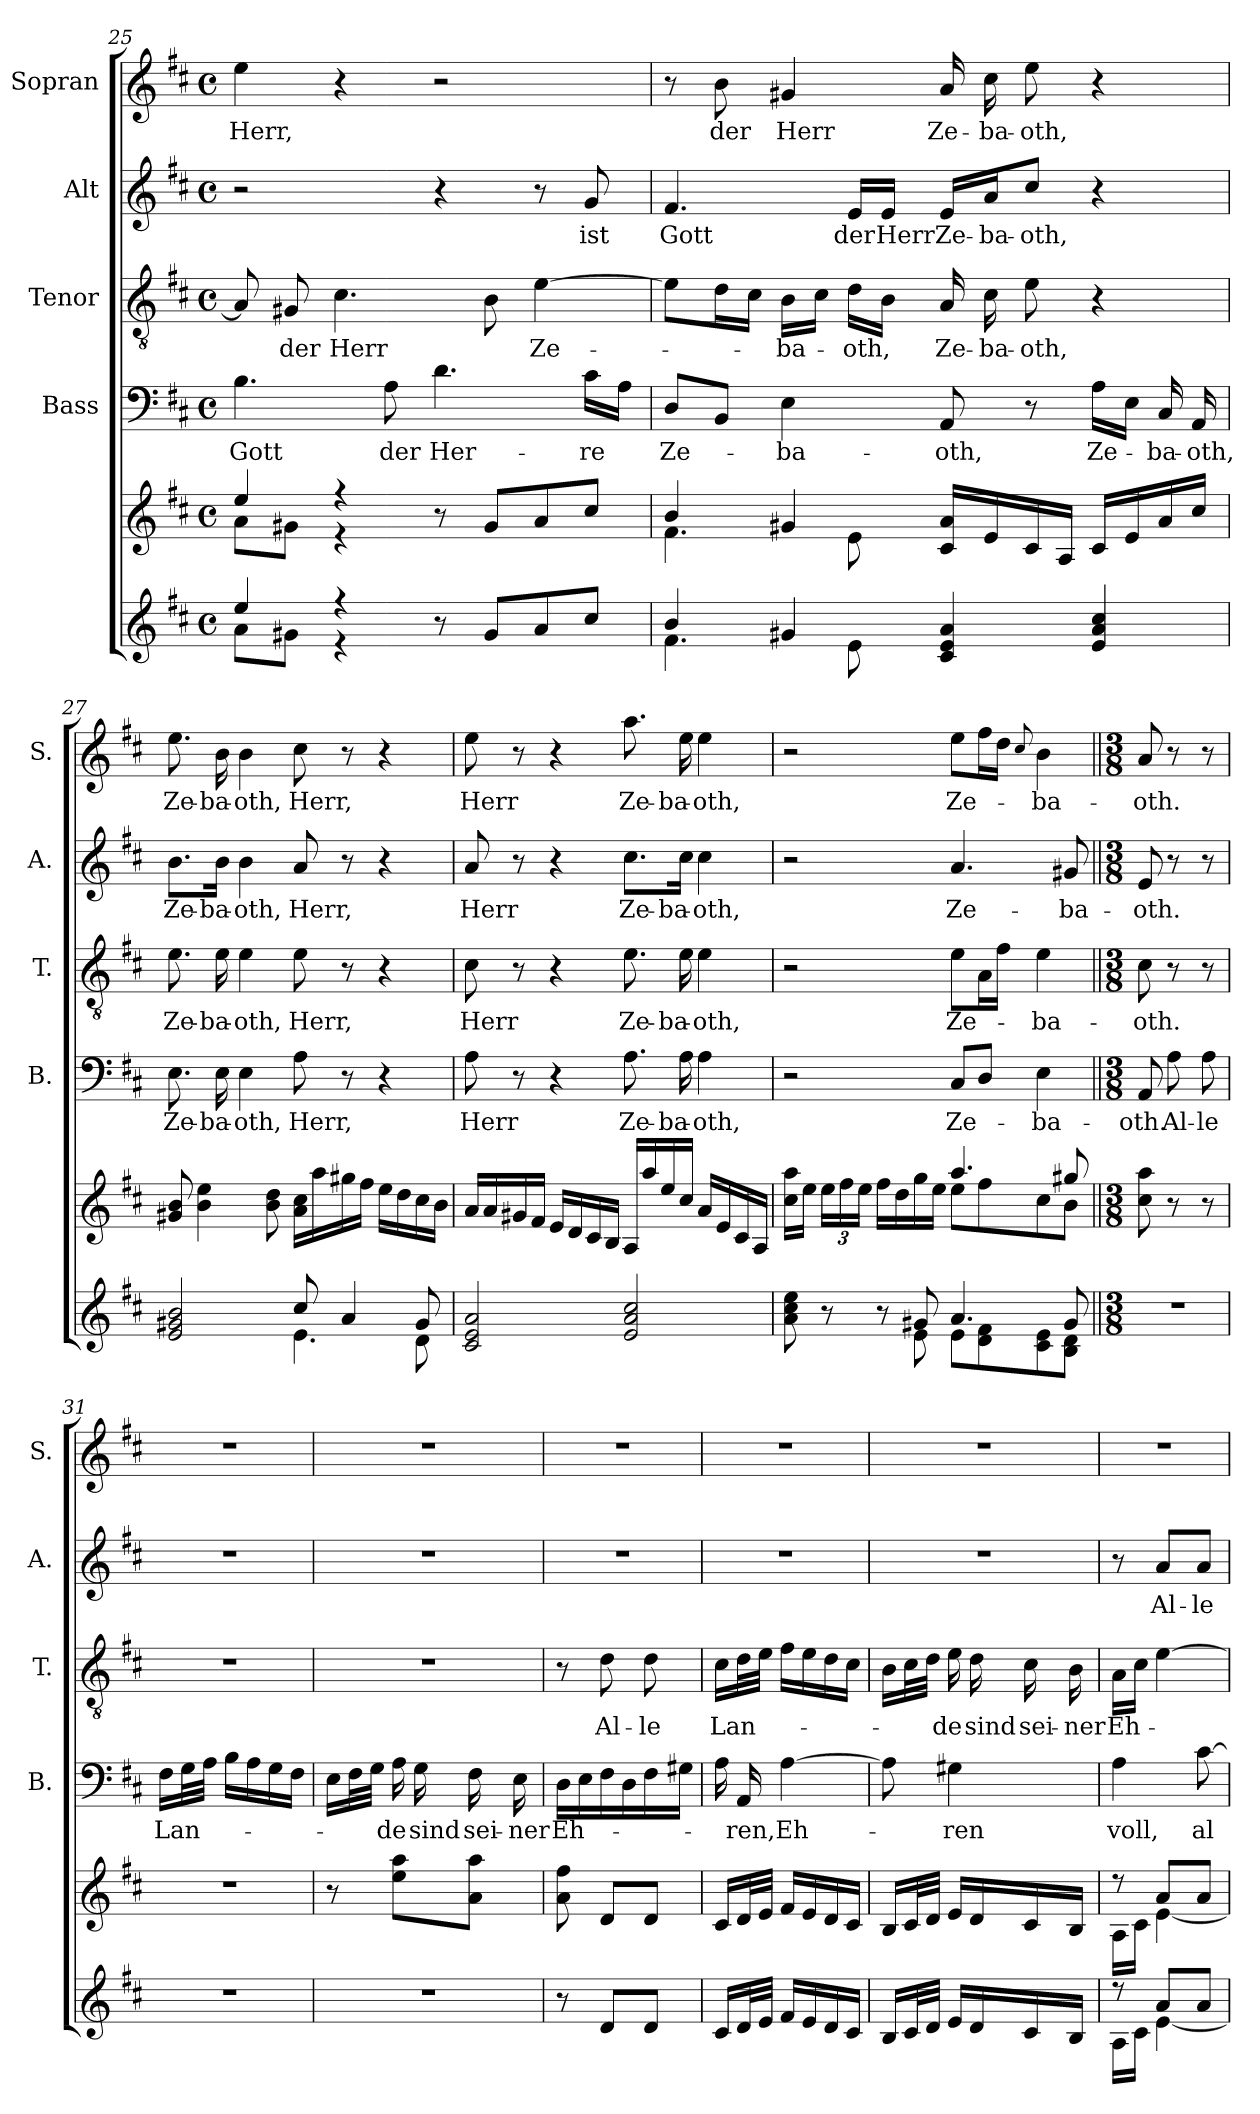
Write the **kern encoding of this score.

**kern	**kern	**kern	**text	**kern	**text	**kern	**text	**kern	**text
*part5	*part5	*part4	*part4	*part3	*part3	*part2	*part2	*part1	*part1
*staff6	*staff5	*staff4	*staff4	*staff3	*staff3	*staff2	*staff2	*staff1	*staff1
*	*	*I"Bass	*	*I"Tenor	*	*I"Alt	*	*I"Sopran	*
*	*	*I'B.	*	*I'T.	*	*I'A.	*	*I'S.	*
*clefG2	*clefG2	*clefF4	*	*clefGv2	*	*clefG2	*	*clefG2	*
*k[f#c#]	*k[f#c#]	*k[f#c#]	*	*k[f#c#]	*	*k[f#c#]	*	*k[f#c#]	*
*D:	*D:	*D:	*	*D:	*	*D:	*	*D:	*
*M4/4	*M4/4	*M4/4	*	*M4/4	*	*M4/4	*	*M4/4	*
*met(c)	*met(c)	*met(c)	*	*met(c)	*	*met(c)	*	*met(c)	*
=25	=25	=25	=25	=25	=25	=25	=25	=25	=25
*^	*^	*	*	*	*	*	*	*	*
!	!	!	!	!	!LO:LY:b	!	!	!	!	!	!LO:LY:b
4ee/	8a\L	4ee/	8a\L	4.B\	Gott	8A/]	.	2r	.	4ee\	Herr,
!	!	!	!	!	!	!	!LO:LY:b	!	!	!	!
.	8g#X\J	.	8g#X\J	.	.	8G#X/	der	.	.	.	.
!	!	!	!	!	!	!	!LO:LY:b	!	!	!	!
4r	4r	4r	4r	.	.	4.c#\	Herr	.	.	4r	.
!	!	!	!	!	!LO:LY:b	!	!	!	!	!	!
.	.	.	.	8A\	der	.	.	.	.	.	.
!	!	!	!	!	!LO:LY:b	!	!	!	!	!	!
8r	2ryy	8r	2ryy	4.d\	Her-	.	.	4r	.	2r	.
8g#/L	.	8g#/L	.	.	.	8B\	.	.	.	.	.
!	!	!	!	!	!	!	!LO:LY:b	!	!	!	!
8a/	.	8a/	.	.	.	[4e\	Ze-	8r	.	.	.
!	!	!	!	!	!LO:LY:b	!	!	!	!LO:LY:b	!	!
8cc#/J	.	8cc#/J	.	16c#\LL	-re	.	.	8g/	ist	.	.
.	.	.	.	16A\JJ	.	.	.	.	.	.	.
!!LO:PB:g=z
=26	=26	=26	=26	=26	=26	=26	=26	=26	=26	=26	=26
!	!	!	!	!	!LO:LY:b	!	!	!	!LO:LY:b	!	!
4b/	4.f#\	4b/	4.f#\	8D/L	Ze-	8e\L]	.	4.f#/	Gott	8r	.
!	!	!	!	!	!	!	!	!	!	!	!LO:LY:b
.	.	.	.	8BB/J	.	16d\L	.	.	.	8b\	der
.	.	.	.	.	.	16c#\JJ	.	.	.	.	.
!	!	!	!	!	!LO:LY:b	!	!LO:LY:b	!	!	!	!LO:LY:b
4g#X/	.	4g#X/	.	4E\	-ba-	16B\LL	-ba-	.	.	4g#X/	Herr
.	.	.	.	.	.	16c#\JJ	.	.	.	.	.
!	!	!	!	!	!	!	!LO:LY:b	!	!LO:LY:b	!	!
.	8e\	.	8e\	.	.	16d\LL	-oth,	16e/LL	der	.	.
!	!	!	!	!	!	!	!	!	!LO:LY:b	!	!
.	.	.	.	.	.	16B\JJ	.	16e/JJ	Herr	.	.
!	!	!	!	!	!LO:LY:b	!	!LO:LY:b	!	!LO:LY:b	!	!LO:LY:b
4c#/ 4e/ 4a/	2ryy	16c#/ 16a/LL	2ryy	8AA/	-oth,	16A/	Ze-	16e/LL	Ze-	16a/	Ze-
!	!	!	!	!	!	!	!LO:LY:b	!	!LO:LY:b	!	!LO:LY:b
.	.	16e/	.	.	.	16c#\	-ba-	16a/J	-ba-	16cc#\	-ba-
!	!	!	!	!	!	!	!LO:LY:b	!	!LO:LY:b	!	!LO:LY:b
.	.	16c#/	.	8r	.	8e\	-oth,	8cc#/J	-oth,	8ee\	-oth,
.	.	16A/JJ	.	.	.	.	.	.	.	.	.
!	!	!	!	!	!LO:LY:b	!	!	!	!	!	!
4e/ 4a/ 4cc#/	.	16c#/LL	.	16A\LL	Ze-	4r	.	4r	.	4r	.
.	.	16e/	.	16E\JJ	.	.	.	.	.	.	.
!	!	!	!	!	!LO:LY:b	!	!	!	!	!	!
.	.	16a/	.	16C#/	-ba-	.	.	.	.	.	.
!	!	!	!	!	!LO:LY:b	!	!	!	!	!	!
.	.	16cc#/JJ	.	16AA/	-oth,	.	.	.	.	.	.
*	*	*v	*v	*	*	*	*	*	*	*	*
=27	=27	=27	=27	=27	=27	=27	=27	=27	=27	=27
!	!	!	!	!LO:LY:b	!	!LO:LY:b	!	!LO:LY:b	!	!LO:LY:b
2e/ 2g#X/ 2b/	2ryy	8g#X/ 8b/	8.E\	Ze-	8.e\	Ze-	8.b\L	Ze-	8.ee\	Ze-
.	.	4b\ 4ee\	.	.	.	.	.	.	.	.
!	!	!	!	!LO:LY:b	!	!LO:LY:b	!	!LO:LY:b	!	!LO:LY:b
.	.	.	16E\	-ba-	16e\	-ba-	16b\Jk	-ba-	16b\	-ba-
!	!	!	!	!LO:LY:b	!	!LO:LY:b	!	!LO:LY:b	!	!LO:LY:b
.	.	.	4E\	-oth,	4e\	-oth,	4b\	-oth,	4b\	-oth,
.	.	8b\ 8dd\	.	.	.	.	.	.	.	.
!	!	!	!	!LO:LY:b	!	!LO:LY:b	!	!LO:LY:b	!	!LO:LY:b
8cc#/	4.e\	16a\ 16cc#\LL	8A\	Herr,	8e\	Herr,	8a/	Herr,	8cc#\	Herr,
.	.	16aa\	.	.	.	.	.	.	.	.
4a/	.	16gg#X\	8r	.	8r	.	8r	.	8r	.
.	.	16ff#\JJ	.	.	.	.	.	.	.	.
.	.	16ee\LL	4r	.	4r	.	4r	.	4r	.
.	.	16dd\	.	.	.	.	.	.	.	.
8g#/	8d\	16cc#\	.	.	.	.	.	.	.	.
.	.	16b\JJ	.	.	.	.	.	.	.	.
*v	*v	*	*	*	*	*	*	*	*	*
!!LO:LB:g=z
=28	=28	=28	=28	=28	=28	=28	=28	=28	=28
!	!	!	!LO:LY:b	!	!LO:LY:b	!	!LO:LY:b	!	!LO:LY:b
2c#/ 2e/ 2a/	16a/LL	8A\	Herr	8c#\	Herr	8a/	Herr	8ee\	Herr
.	16a/	.	.	.	.	.	.	.	.
.	16g#X/	8r	.	8r	.	8r	.	8r	.
.	16f#/JJ	.	.	.	.	.	.	.	.
.	16e/LL	4r	.	4r	.	4r	.	4r	.
.	16d/	.	.	.	.	.	.	.	.
.	16c#/	.	.	.	.	.	.	.	.
.	16B/JJ	.	.	.	.	.	.	.	.
!	!	!	!LO:LY:b	!	!LO:LY:b	!	!LO:LY:b	!	!LO:LY:b
2e/ 2a/ 2cc#/	16A/LL	8.A\	Ze-	8.e\	Ze-	8.cc#\L	Ze-	8.aa\	Ze-
.	16aa/	.	.	.	.	.	.	.	.
.	16ee/	.	.	.	.	.	.	.	.
!	!	!	!LO:LY:b	!	!LO:LY:b	!	!LO:LY:b	!	!LO:LY:b
.	16cc#/JJ	16A\	-ba-	16e\	-ba-	16cc#\Jk	-ba-	16ee\	-ba-
!	!	!	!LO:LY:b	!	!LO:LY:b	!	!LO:LY:b	!	!LO:LY:b
.	16a/LL	4A\	-oth,	4e\	-oth,	4cc#\	-oth,	4ee\	-oth,
.	16e/	.	.	.	.	.	.	.	.
.	16c#/	.	.	.	.	.	.	.	.
.	16A/JJ	.	.	.	.	.	.	.	.
=29	=29	=29	=29	=29	=29	=29	=29	=29	=29
*^	*^	*	*	*	*	*	*	*	*
8a\ 8cc#\ 8ee\	4.ryy	16cc#\ 16aa\LL	2ryy	2r	.	2r	.	2r	.	2r	.
.	.	16ee\JJ	.	.	.	.	.	.	.	.	.
8r	.	24ee\LL	.	.	.	.	.	.	.	.	.
.	.	24ff#\	.	.	.	.	.	.	.	.	.
.	.	24ee\JJ	.	.	.	.	.	.	.	.	.
8r	.	16ff#\LL	.	.	.	.	.	.	.	.	.
.	.	16dd\	.	.	.	.	.	.	.	.	.
8g#X/	8e\	16gg\	.	.	.	.	.	.	.	.	.
.	.	16ee\JJ	.	.	.	.	.	.	.	.	.
!	!	!	!	!	!LO:LY:b	!	!LO:LY:b	!	!LO:LY:b	!	!LO:LY:b
4.a/	8e\L	4.aa/	8ee\L	8C#/L	Ze-	8e\L	Ze-	4.a/	Ze-	8ee\L	Ze-
.	8d\ 8f#\	.	8ff#\	8D/J	.	16A\L	.	.	.	16ff#\L	.
.	.	.	.	.	.	16f#\JJ	.	.	.	16dd\JJ	.
.	.	.	.	.	.	.	.	.	.	8qqcc#/	.
!	!	!	!	!	!LO:LY:b	!	!LO:LY:b	!	!	!	!LO:LY:b
.	8c#\ 8e\	.	8cc#\	4E\	-ba-	4e\	-ba-	.	.	4b\	-ba-
!	!	!	!	!	!	!	!	!	!LO:LY:b	!	!
8g#/	8B\ 8d\J	8gg#X/	8b\J	.	.	.	.	8g#X/	-ba-	.	.
*v	*v	*	*	*	*	*	*	*	*	*	*
*	*v	*v	*	*	*	*	*	*	*	*
=30||	=30||	=30||	=30||	=30||	=30||	=30||	=30||	=30||	=30||
*M3/8	*M3/8	*M3/8	*	*M3/8	*	*M3/8	*	*M3/8	*
*^	*^	*	*	*	*	*	*	*	*
!	!	!	!	!	!LO:LY:b	!	!LO:LY:b	!	!LO:LY:b	!	!LO:LY:b
*v	*v	*	*	*	*	*	*	*	*	*	*
*	*v	*v	*	*	*	*	*	*	*	*
4.r	8cc#\ 8aa\	8AA/	-oth.	8c#\	-oth.	8e/	-oth.	8a/	-oth.
!	!	!	!LO:LY:b	!	!	!	!	!	!
.	8r	8A\	Al-	8r	.	8r	.	8r	.
!	!	!	!LO:LY:b	!	!	!	!	!	!
.	8r	8A\	-le	8r	.	8r	.	8r	.
=31	=31	=31	=31	=31	=31	=31	=31	=31	=31
!	!	!	!LO:LY:b	!	!	!	!	!	!
4.r	4.r	16F#\LL	Lan-	4.r	.	4.r	.	4.r	.
.	.	32G\L	.	.	.	.	.	.	.
.	.	32A\JJJ	.	.	.	.	.	.	.
.	.	16B\LL	.	.	.	.	.	.	.
.	.	16A\	.	.	.	.	.	.	.
.	.	16G\	.	.	.	.	.	.	.
.	.	16F#\JJ	.	.	.	.	.	.	.
!!LO:PB:g=z
=32	=32	=32	=32	=32	=32	=32	=32	=32	=32
4.r	8r	16E\LL	.	4.r	.	4.r	.	4.r	.
.	.	32F#\L	.	.	.	.	.	.	.
.	.	32G\JJJ	.	.	.	.	.	.	.
!	!	!	!LO:LY:b	!	!	!	!	!	!
.	8ee\ 8aa\L	16A\	-de	.	.	.	.	.	.
!	!	!	!LO:LY:b	!	!	!	!	!	!
.	.	16G\	sind	.	.	.	.	.	.
!	!	!	!LO:LY:b	!	!	!	!	!	!
.	8a\ 8aa\J	16F#\	sei-	.	.	.	.	.	.
!	!	!	!LO:LY:b	!	!	!	!	!	!
.	.	16E\	-ner	.	.	.	.	.	.
=33	=33	=33	=33	=33	=33	=33	=33	=33	=33
!	!	!	!LO:LY:b	!	!	!	!	!	!
8r	8a\ 8ff#\	16D\LL	Eh-	8r	.	4.r	.	4.r	.
.	.	16E\	.	.	.	.	.	.	.
!	!	!	!	!	!LO:LY:b	!	!	!	!
8d/L	8d/L	16F#\	.	8d\	Al-	.	.	.	.
.	.	16D\	.	.	.	.	.	.	.
!	!	!	!	!	!LO:LY:b	!	!	!	!
8d/J	8d/J	16F#\	.	8d\	-le	.	.	.	.
.	.	16G#X\JJ	.	.	.	.	.	.	.
=34	=34	=34	=34	=34	=34	=34	=34	=34	=34
!	!	!	!	!	!LO:LY:b	!	!	!	!
16c#/LL	16c#/LL	16A\	.	16c#\LL	Lan-	4.r	.	4.r	.
!	!	!	!LO:LY:b	!	!	!	!	!	!
32d/L	32d/L	16AA/	-ren,	32d\L	.	.	.	.	.
32e/JJJ	32e/JJJ	.	.	32e\JJJ	.	.	.	.	.
!	!	!	!LO:LY:b	!	!	!	!	!	!
16f#/LL	16f#/LL	[4A\	Eh-	16f#\LL	.	.	.	.	.
16e/	16e/	.	.	16e\	.	.	.	.	.
16d/	16d/	.	.	16d\	.	.	.	.	.
16c#/JJ	16c#/JJ	.	.	16c#\JJ	.	.	.	.	.
=35	=35	=35	=35	=35	=35	=35	=35	=35	=35
16B/LL	16B/LL	8A\]	.	16B\LL	.	4.r	.	4.r	.
32c#/L	32c#/L	.	.	32c#\L	.	.	.	.	.
32d/JJJ	32d/JJJ	.	.	32d\JJJ	.	.	.	.	.
!	!	!	!LO:LY:b	!	!LO:LY:b	!	!	!	!
16e/LL	16e/LL	4G#X\	-ren	16e\	-de	.	.	.	.
!	!	!	!	!	!LO:LY:b	!	!	!	!
16d/	16d/	.	.	16d\	sind	.	.	.	.
!	!	!	!	!	!LO:LY:b	!	!	!	!
16c#/	16c#/	.	.	16c#\	sei-	.	.	.	.
!	!	!	!	!	!LO:LY:b	!	!	!	!
16B/JJ	16B/JJ	.	.	16B\	-ner	.	.	.	.
=36	=36	=36	=36	=36	=36	=36	=36	=36	=36
*^	*^	*	*	*	*	*	*	*	*
!	!	!	!	!	!LO:LY:b	!	!LO:LY:b	!	!	!	!
8r	16A\LL	8r	16A\LL	4A\	voll,	16A\LL	Eh-	8r	.	4.r	.
.	16c#\JJ	.	16c#\JJ	.	.	16c#\JJ	.	.	.	.	.
!	!	!	!	!	!	!	!	!	!LO:LY:b	!	!
8a/L	[<4e\	8a/L	[<4e\	.	.	[4e\	.	8a/L	Al-	.	.
!	!	!	!	!	!LO:LY:b	!	!	!	!LO:LY:b	!	!
8a/J	.	8a/J	.	[8c#\	al-	.	.	8a/J	-le	.	.
*v	*v	*	*	*	*	*	*	*	*	*	*
*	*v	*v	*	*	*	*	*	*	*	*
=	=	=	=	=	=	=	=	=	=
*-	*-	*-	*-	*-	*-	*-	*-	*-	*-
